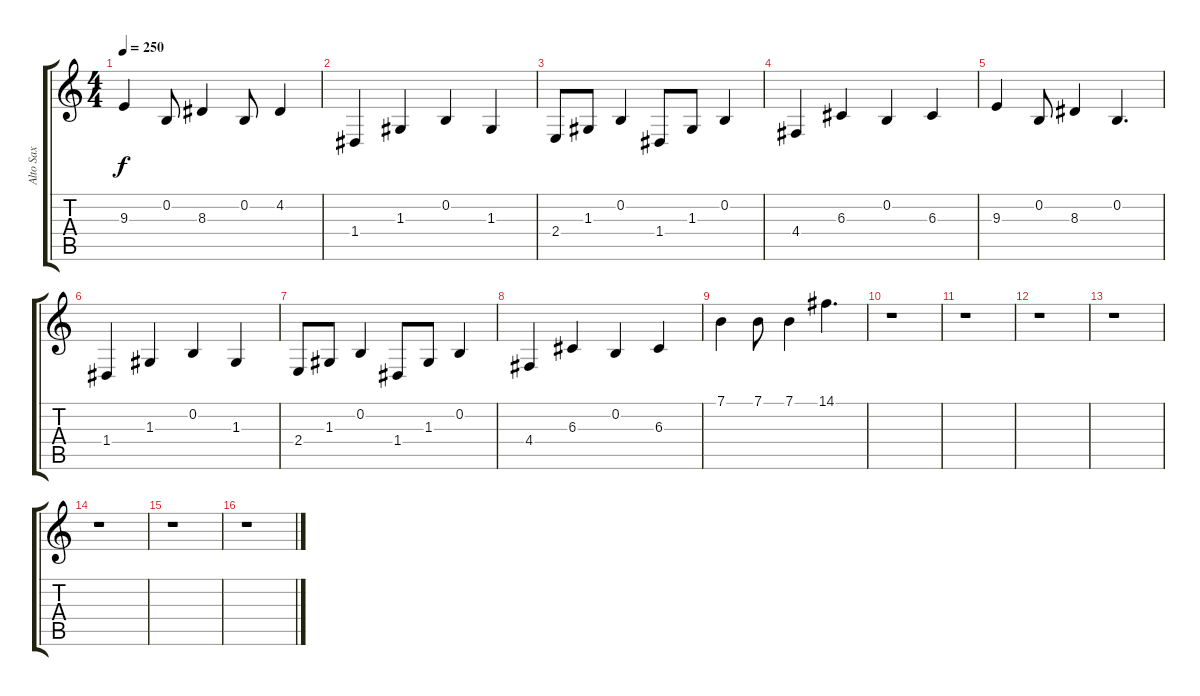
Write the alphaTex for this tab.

\track ("Alto Sax" "Alto Sax") {instrument altosax}
\staff {score tabs}
\tuning (E4 B3 G3 D3 A2 E2) {hide}
\ts (4 4)
\tempo 250
\clef g2
\ks c
9.3.4{dy f} 0.2.8 8.3.4 0.2.8 4.2.4 |
1.4.4 1.3.4 0.2.4 1.3.4 |
2.4.8 1.3.8 0.2.4 1.4.8 1.3.8 0.2.4 |
4.4.4 6.3.4 0.2.4 6.3.4 |
9.3.4 0.2.8 8.3.4 0.2.4{d} |
1.4.4 1.3.4 0.2.4 1.3.4 |
2.4.8 1.3.8 0.2.4 1.4.8 1.3.8 0.2.4 |
4.4.4 6.3.4 0.2.4 6.3.4 |
7.1.4 7.1.8 7.1.4 14.1.4{d} |
r.1 |
r.1 |
r.1 |
r.1 |
r.1 |
r.1 |
r.1
